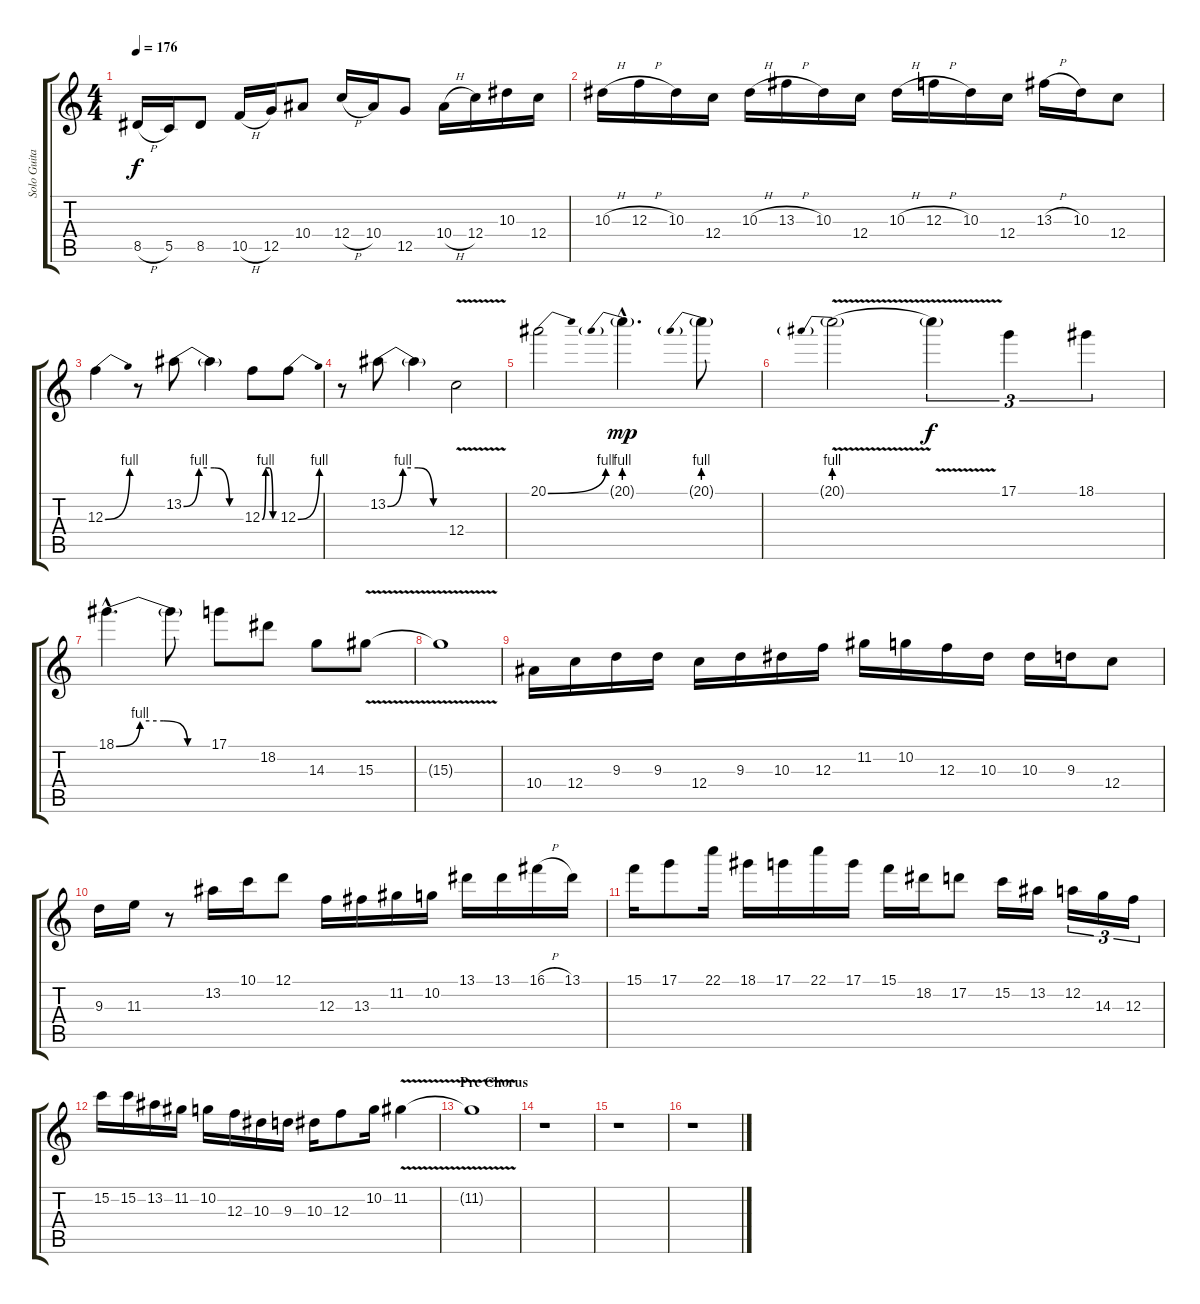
\track ("Solo Guitar" "Solo Guita") {instrument overdrivenguitar}
\staff {score tabs}
\tuning (D4 A3 F3 C3 G2 C2) {hide}
\ts (4 4)
\tempo 176
\clef g2
\ks c
8.5{h}.16{dy f} 5.5.16 8.5.8 10.5{h}.16 12.5.16 10.4.8 12.4{h}.16 10.4.16 12.5.8 10.4{h}.16 12.4.16 10.3.16 12.4.16 |
10.3{h}.16 12.3{h}.16 10.3.16 12.4.16 10.3{h}.16 13.3{h}.16 10.3.16 12.4.16 10.3{h}.16 12.3{h}.16 10.3.16 12.4.16 13.3{h}.16 10.3.16 12.4.8 |
12.3{be (bend 0 0 60 4)}.4 r.8 13.2{be (custom 0 0 15 4 30 4 45 0 60 0)}.8 13.2{t}.4 12.3{be (custom 0 0 15 4 30 4 45 0 60 0)}.8 12.3{be (bend 0 0 60 4)}.8 |
r.8 13.2{be (custom 0 0 15 4 30 4 45 0 60 0)}.8 13.2{t}.4 12.4{v}.2 |
20.1{be (bend 0 0 60 4)}.2 20.1{be (prebend 0 4 60 4) g hac}.4{d dy mp} 20.1{be (prebend 0 4 60 4) g}.8 |
20.1{be (prebend 0 4 60 4) v g}.2 20.1{v t}.4{tu (3 2) dy f} 17.1.4{tu (3 2)} 18.1.4{tu (3 2)} |
18.1{be (custom 0 0 15 4 30 4 45 0 60 0) hac}.4{d} 18.1{t}.8 17.1.8 18.2.8 14.3.8 15.3{v}.8 |
15.3{v t}.1 |
10.4.16 12.4.16 9.3.16 9.3.16 12.4.16 9.3.16 10.3.16 12.3.16 11.2.16 10.2.16 12.3.16 10.3.16 10.3.16 9.3.16 12.4.8 |
9.3.16 11.3.16 r.8 13.2.16 10.1.16 12.1.8 12.3.16 13.3.16 11.2.16 10.2.16 13.1.16 13.1.16 16.1{h}.16 13.1.16 |
15.1.16 17.1.8 22.1.16 18.1.16 17.1.16 22.1.16 17.1.16 15.1.16 18.2.16 17.2.8 15.2.16 13.2.16 12.2.16{tu (3 2)} 14.3.16{tu (3 2)} 12.3.16{tu (3 2)} |
15.2.16 15.2.16 13.2.16 11.2.16 10.2.16 12.3.16 10.3.16 9.3.16 10.3.16 12.3.8 10.2.16 11.2{v}.4 |
\section ("" "Pre Chorus")
11.2{t}.1 |
r.1 |
r.1 |
r.1
